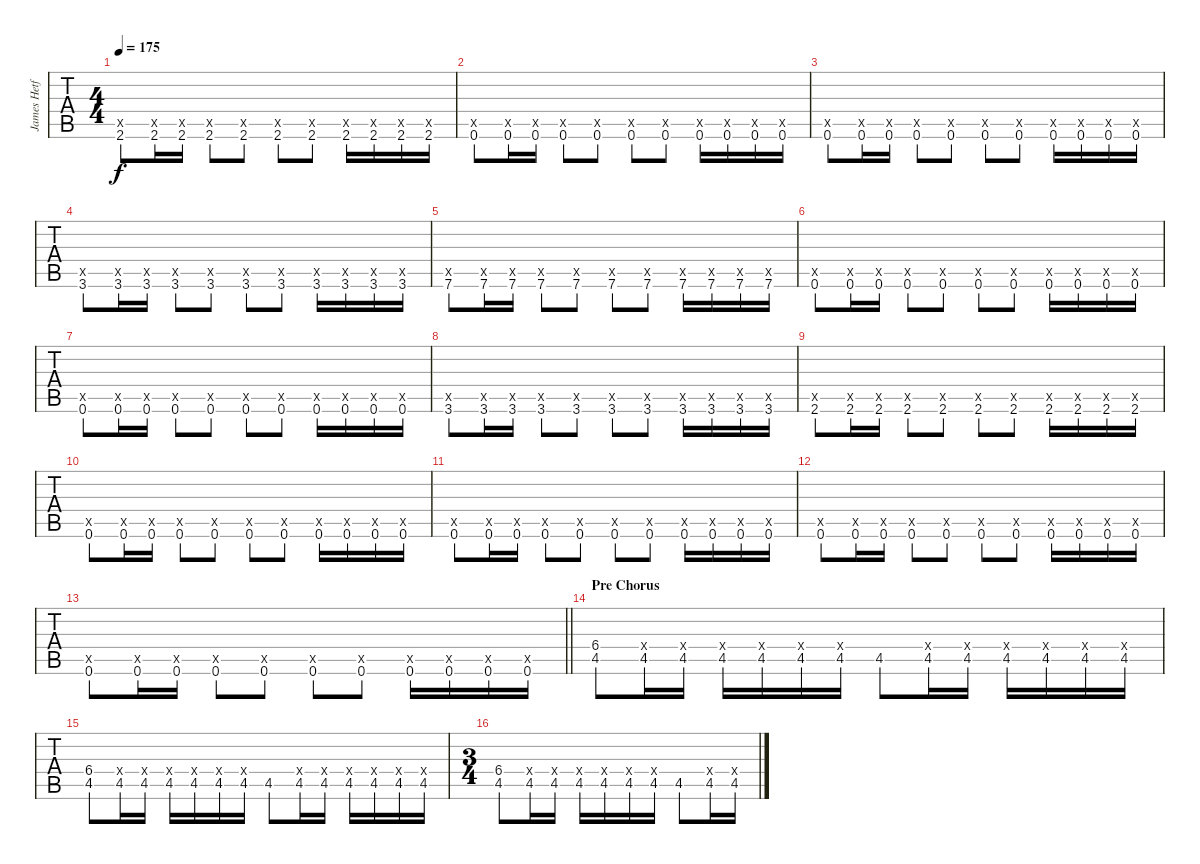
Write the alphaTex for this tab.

\track ("James Hetfield" "James Hetf") {instrument distortionguitar}
\staff {tabs}
\tuning (E4 B3 G3 D3 A2 E2) {hide}
\ts (4 4)
\tempo 175
\clef g2
\ks c
(0.5{x} 2.6).8{dy f} (0.5{x} 2.6).16 (0.5{x} 2.6).16 (0.5{x} 2.6).8 (0.5{x} 2.6).8 (0.5{x} 2.6).8 (0.5{x} 2.6).8 (0.5{x} 2.6).16 (0.5{x} 2.6).16 (0.5{x} 2.6).16 (0.5{x} 2.6).16 |
(0.5{x} 0.6).8 (0.5{x} 0.6).16 (0.5{x} 0.6).16 (0.5{x} 0.6).8 (0.5{x} 0.6).8 (0.5{x} 0.6).8 (0.5{x} 0.6).8 (0.5{x} 0.6).16 (0.5{x} 0.6).16 (0.5{x} 0.6).16 (0.5{x} 0.6).16 |
(0.5{x} 0.6).8 (0.5{x} 0.6).16 (0.5{x} 0.6).16 (0.5{x} 0.6).8 (0.5{x} 0.6).8 (0.5{x} 0.6).8 (0.5{x} 0.6).8 (0.5{x} 0.6).16 (0.5{x} 0.6).16 (0.5{x} 0.6).16 (0.5{x} 0.6).16 |
(0.5{x} 3.6).8 (0.5{x} 3.6).16 (0.5{x} 3.6).16 (0.5{x} 3.6).8 (0.5{x} 3.6).8 (0.5{x} 3.6).8 (0.5{x} 3.6).8 (0.5{x} 3.6).16 (0.5{x} 3.6).16 (0.5{x} 3.6).16 (0.5{x} 3.6).16 |
(0.5{x} 7.6).8 (0.5{x} 7.6).16 (0.5{x} 7.6).16 (0.5{x} 7.6).8 (0.5{x} 7.6).8 (0.5{x} 7.6).8 (0.5{x} 7.6).8 (0.5{x} 7.6).16 (0.5{x} 7.6).16 (0.5{x} 7.6).16 (0.5{x} 7.6).16 |
(0.5{x} 0.6).8 (0.5{x} 0.6).16 (0.5{x} 0.6).16 (0.5{x} 0.6).8 (0.5{x} 0.6).8 (0.5{x} 0.6).8 (0.5{x} 0.6).8 (0.5{x} 0.6).16 (0.5{x} 0.6).16 (0.5{x} 0.6).16 (0.5{x} 0.6).16 |
(0.5{x} 0.6).8 (0.5{x} 0.6).16 (0.5{x} 0.6).16 (0.5{x} 0.6).8 (0.5{x} 0.6).8 (0.5{x} 0.6).8 (0.5{x} 0.6).8 (0.5{x} 0.6).16 (0.5{x} 0.6).16 (0.5{x} 0.6).16 (0.5{x} 0.6).16 |
(0.5{x} 3.6).8 (0.5{x} 3.6).16 (0.5{x} 3.6).16 (0.5{x} 3.6).8 (0.5{x} 3.6).8 (0.5{x} 3.6).8 (0.5{x} 3.6).8 (0.5{x} 3.6).16 (0.5{x} 3.6).16 (0.5{x} 3.6).16 (0.5{x} 3.6).16 |
(0.5{x} 2.6).8 (0.5{x} 2.6).16 (0.5{x} 2.6).16 (0.5{x} 2.6).8 (0.5{x} 2.6).8 (0.5{x} 2.6).8 (0.5{x} 2.6).8 (0.5{x} 2.6).16 (0.5{x} 2.6).16 (0.5{x} 2.6).16 (0.5{x} 2.6).16 |
(0.5{x} 0.6).8 (0.5{x} 0.6).16 (0.5{x} 0.6).16 (0.5{x} 0.6).8 (0.5{x} 0.6).8 (0.5{x} 0.6).8 (0.5{x} 0.6).8 (0.5{x} 0.6).16 (0.5{x} 0.6).16 (0.5{x} 0.6).16 (0.5{x} 0.6).16 |
(0.5{x} 0.6).8 (0.5{x} 0.6).16 (0.5{x} 0.6).16 (0.5{x} 0.6).8 (0.5{x} 0.6).8 (0.5{x} 0.6).8 (0.5{x} 0.6).8 (0.5{x} 0.6).16 (0.5{x} 0.6).16 (0.5{x} 0.6).16 (0.5{x} 0.6).16 |
(0.5{x} 0.6).8 (0.5{x} 0.6).16 (0.5{x} 0.6).16 (0.5{x} 0.6).8 (0.5{x} 0.6).8 (0.5{x} 0.6).8 (0.5{x} 0.6).8 (0.5{x} 0.6).16 (0.5{x} 0.6).16 (0.5{x} 0.6).16 (0.5{x} 0.6).16 |
\barLineRight lightlight
(0.5{x} 0.6).8 (0.5{x} 0.6).16 (0.5{x} 0.6).16 (0.5{x} 0.6).8 (0.5{x} 0.6).8 (0.5{x} 0.6).8 (0.5{x} 0.6).8 (0.5{x} 0.6).16 (0.5{x} 0.6).16 (0.5{x} 0.6).16 (0.5{x} 0.6).16 |
\section ("" "Pre Chorus")
(6.4 4.5).8 (0.4{x} 4.5).16 (0.4{x} 4.5).16 (0.4{x} 4.5).16 (0.4{x} 4.5).16 (0.4{x} 4.5).16 (0.4{x} 4.5).16 4.5.8 (0.4{x} 4.5).16 (0.4{x} 4.5).16 (0.4{x} 4.5).16 (0.4{x} 4.5).16 (0.4{x} 4.5).16 (0.4{x} 4.5).16 |
(6.4 4.5).8 (0.4{x} 4.5).16 (0.4{x} 4.5).16 (0.4{x} 4.5).16 (0.4{x} 4.5).16 (0.4{x} 4.5).16 (0.4{x} 4.5).16 4.5.8 (0.4{x} 4.5).16 (0.4{x} 4.5).16 (0.4{x} 4.5).16 (0.4{x} 4.5).16 (0.4{x} 4.5).16 (0.4{x} 4.5).16 |
\ts (3 4)
(6.4 4.5).8 (0.4{x} 4.5).16 (0.4{x} 4.5).16 (0.4{x} 4.5).16 (0.4{x} 4.5).16 (0.4{x} 4.5).16 (0.4{x} 4.5).16 4.5.8 (0.4{x} 4.5).16 (0.4{x} 4.5).16
